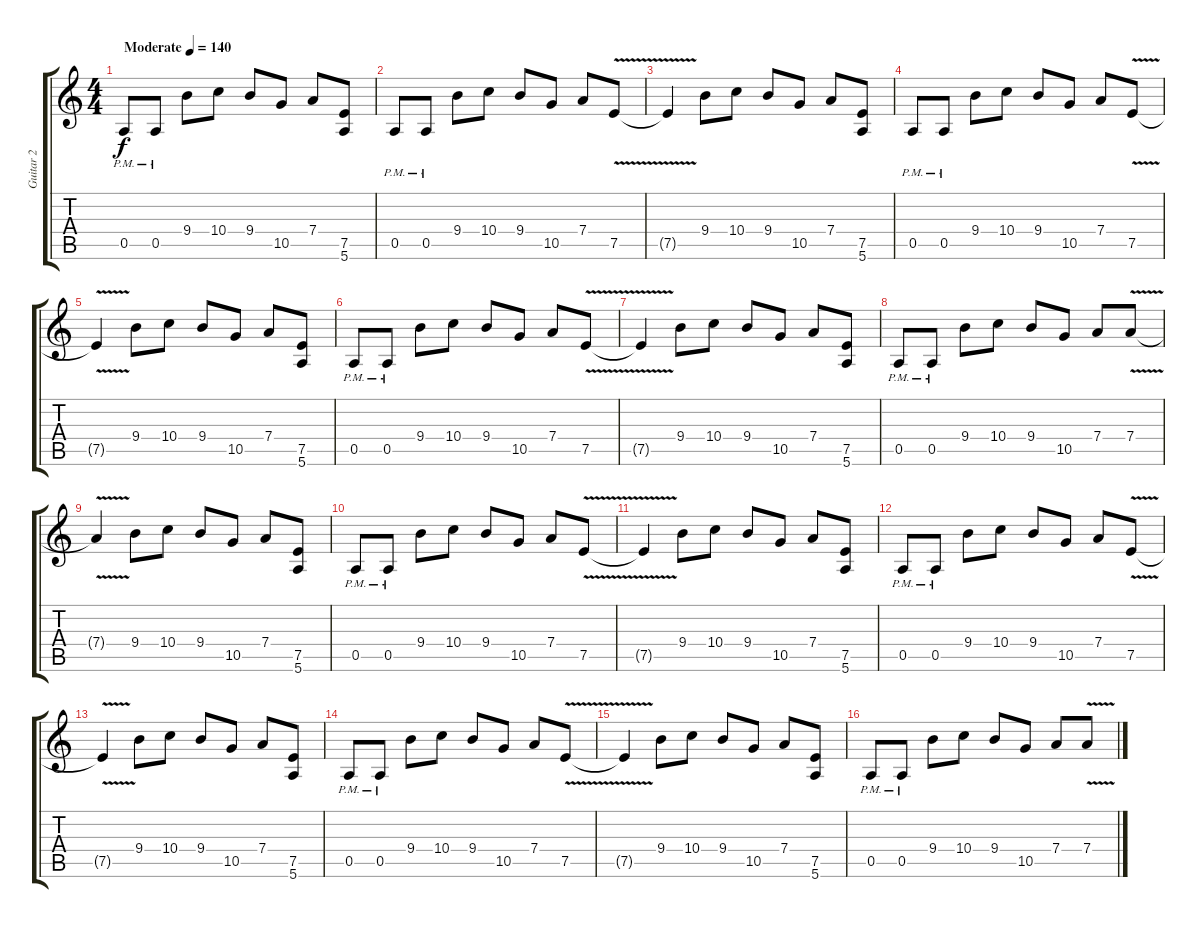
\track ("Guitar 2" "Guitar 2") {instrument distortionguitar}
\staff {score tabs}
\tuning (E4 B3 G3 D3 A2 E2) {hide}
\ts (4 4)
\tempo (140 "Moderate")
\clef g2
\ks c
0.5{pm}.8{dy f instrument distortionguitar} 0.5{pm}.8 9.4.8 10.4.8 9.4.8 10.5.8 7.4.8 (7.5 5.6).8 |
0.5{pm}.8 0.5{pm}.8 9.4.8 10.4.8 9.4.8 10.5.8 7.4.8 7.5{v}.8 |
7.5{t}.4 9.4.8 10.4.8 9.4.8 10.5.8 7.4.8 (7.5 5.6).8 |
0.5{pm}.8 0.5{pm}.8 9.4.8 10.4.8 9.4.8 10.5.8 7.4.8 7.5{v}.8 |
7.5{t}.4 9.4.8 10.4.8 9.4.8 10.5.8 7.4.8 (7.5 5.6).8 |
0.5{pm}.8 0.5{pm}.8 9.4.8 10.4.8 9.4.8 10.5.8 7.4.8 7.5{v}.8 |
7.5{t}.4 9.4.8 10.4.8 9.4.8 10.5.8 7.4.8 (7.5 5.6).8 |
0.5{pm}.8 0.5{pm}.8 9.4.8 10.4.8 9.4.8 10.5.8 7.4.8 7.4{v}.8 |
7.4{t}.4 9.4.8 10.4.8 9.4.8 10.5.8 7.4.8 (7.5 5.6).8 |
0.5{pm}.8 0.5{pm}.8 9.4.8 10.4.8 9.4.8 10.5.8 7.4.8 7.5{v}.8 |
7.5{t}.4 9.4.8 10.4.8 9.4.8 10.5.8 7.4.8 (7.5 5.6).8 |
0.5{pm}.8 0.5{pm}.8 9.4.8 10.4.8 9.4.8 10.5.8 7.4.8 7.5{v}.8 |
7.5{t}.4 9.4.8 10.4.8 9.4.8 10.5.8 7.4.8 (7.5 5.6).8 |
0.5{pm}.8 0.5{pm}.8 9.4.8 10.4.8 9.4.8 10.5.8 7.4.8 7.5{v}.8 |
7.5{t}.4 9.4.8 10.4.8 9.4.8 10.5.8 7.4.8 (7.5 5.6).8 |
0.5{pm}.8 0.5{pm}.8 9.4.8 10.4.8 9.4.8 10.5.8 7.4.8 7.4{v}.8
